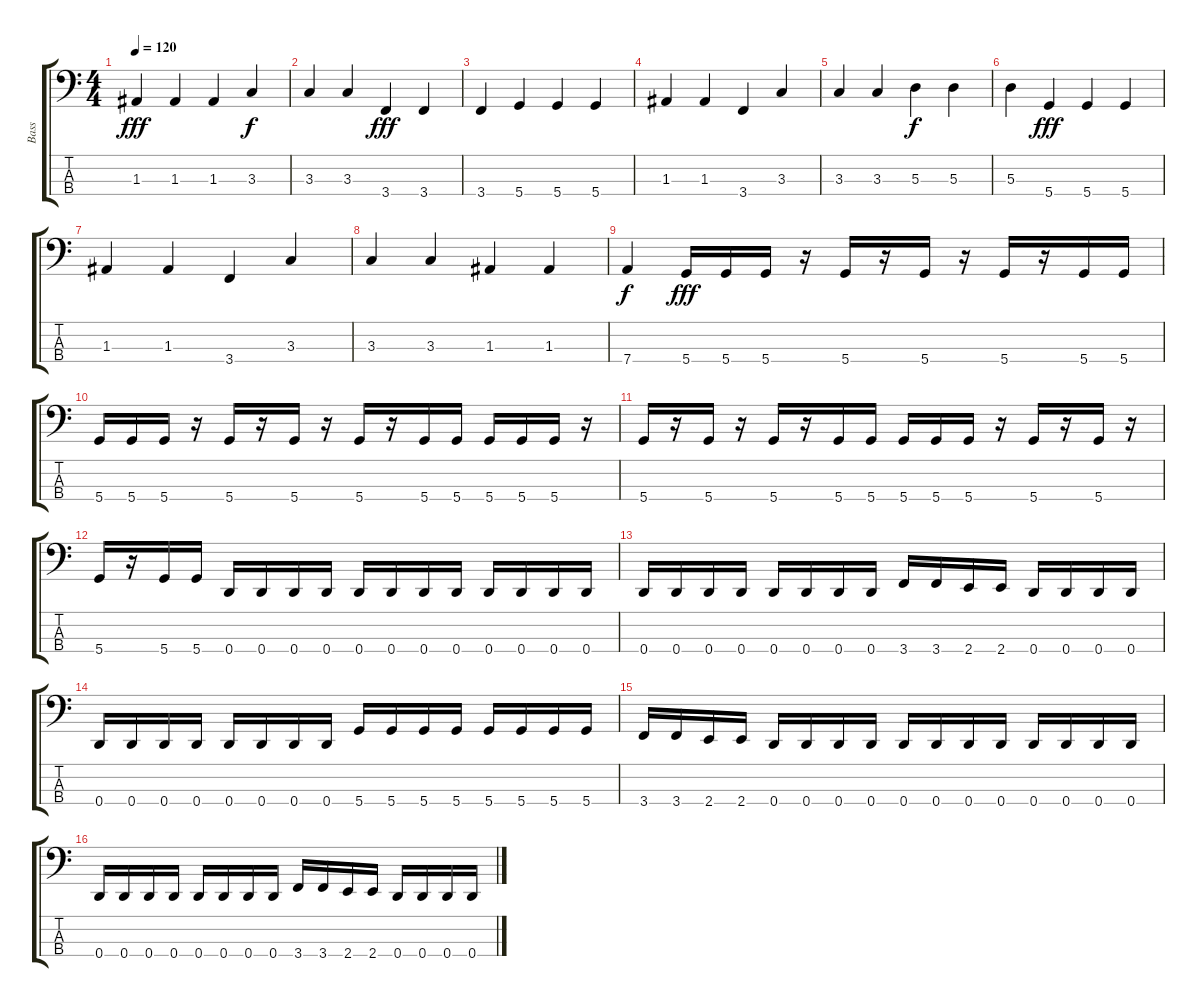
\track ("Bass" "Bass") {instrument electricbasspick}
\staff {score tabs}
\tuning (G2 D2 A1 D1) {hide}
\ts (4 4)
\tempo 120
\clef f4
\ks c
1.3.4{dy fff} 1.3.4 1.3.4 3.3.4{dy f} |
3.3.4 3.3.4 3.4.4{dy fff} 3.4.4 |
3.4.4 5.4.4 5.4.4 5.4.4 |
1.3.4 1.3.4 3.4.4 3.3.4 |
3.3.4 3.3.4 5.3.4{dy f} 5.3.4 |
5.3.4 5.4.4{dy fff} 5.4.4 5.4.4 |
1.3.4 1.3.4 3.4.4 3.3.4 |
3.3.4 3.3.4 1.3.4 1.3.4 |
7.4.4{dy f} 5.4.16{dy fff} 5.4.16 5.4.16 r.16 5.4.16 r.16 5.4.16 r.16 5.4.16 r.16 5.4.16 5.4.16 |
5.4.16 5.4.16 5.4.16 r.16 5.4.16 r.16 5.4.16 r.16 5.4.16 r.16 5.4.16 5.4.16 5.4.16 5.4.16 5.4.16 r.16 |
5.4.16 r.16 5.4.16 r.16 5.4.16 r.16 5.4.16 5.4.16 5.4.16 5.4.16 5.4.16 r.16 5.4.16 r.16 5.4.16 r.16 |
5.4.16 r.16 5.4.16 5.4.16 0.4.16 0.4.16 0.4.16 0.4.16 0.4.16 0.4.16 0.4.16 0.4.16 0.4.16 0.4.16 0.4.16 0.4.16 |
0.4.16 0.4.16 0.4.16 0.4.16 0.4.16 0.4.16 0.4.16 0.4.16 3.4.16 3.4.16 2.4.16 2.4.16 0.4.16 0.4.16 0.4.16 0.4.16 |
0.4.16 0.4.16 0.4.16 0.4.16 0.4.16 0.4.16 0.4.16 0.4.16 5.4.16 5.4.16 5.4.16 5.4.16 5.4.16 5.4.16 5.4.16 5.4.16 |
3.4.16 3.4.16 2.4.16 2.4.16 0.4.16 0.4.16 0.4.16 0.4.16 0.4.16 0.4.16 0.4.16 0.4.16 0.4.16 0.4.16 0.4.16 0.4.16 |
0.4.16 0.4.16 0.4.16 0.4.16 0.4.16 0.4.16 0.4.16 0.4.16 3.4.16 3.4.16 2.4.16 2.4.16 0.4.16 0.4.16 0.4.16 0.4.16
